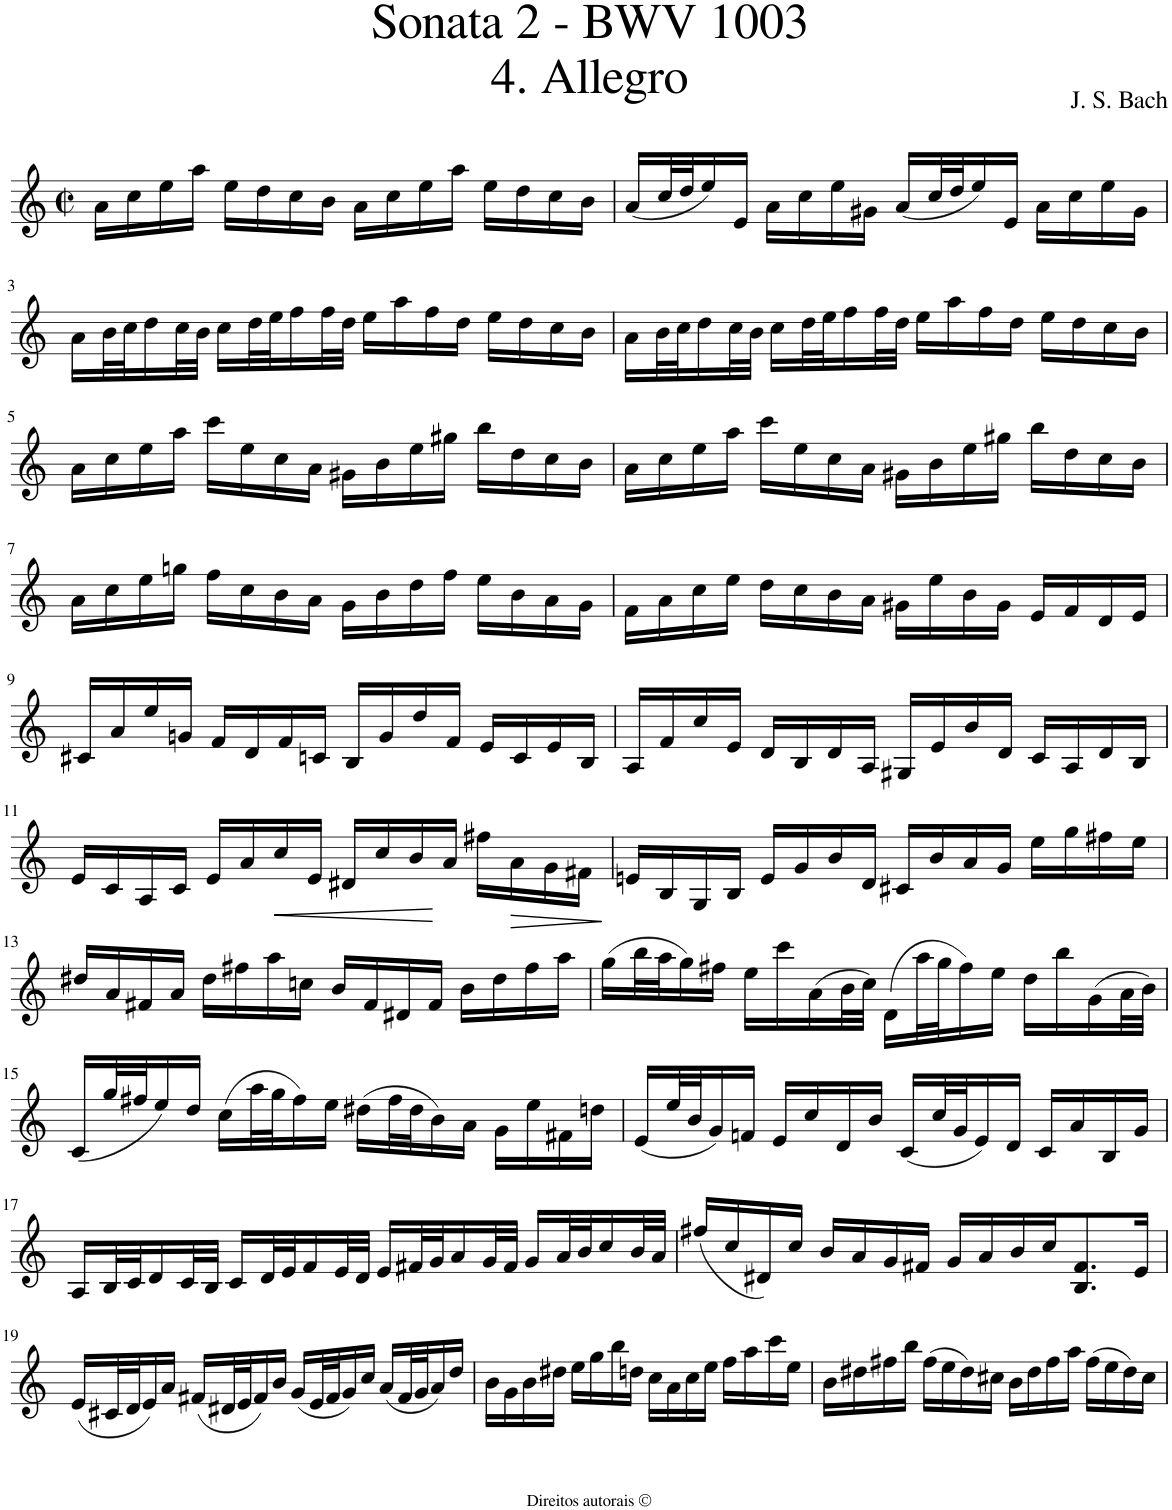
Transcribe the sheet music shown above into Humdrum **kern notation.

**kern	**dynam
*part1	*part1
*staff1	*staff1
*I"Violino	*
*I'Vln	*
*clefG2	*
*k[]	*
*M2/2	*
*met(c|)	*
=1	=1
16a'~>\LL	.
16cc'~>\	.
16ee'~>\	.
16aa'~>\JJ	.
16ee'~>\LL	.
16dd'~>\	.
16cc'~>\	.
16b'~>\JJ	.
16a'~>\LL	.
16cc'~>\	.
16ee'~>\	.
16aa'~>\JJ	.
16ee'~>\LL	.
16dd'~>\	.
16cc'~>\	.
16b'~>\JJ	.
=2	=2
(16a'~>/LL	.
32cc'~>/L	.
32dd'~>/J	.
16ee'~>/)	.
16e'~>/JJ	.
16a'~>\LL	.
16cc'~>\	.
16ee'~>\	.
16g#X'~>\JJ	.
(16a'~>/LL	.
32cc'~>/L	.
32dd'~>/J	.
16ee'~>/)	.
16e'~>/JJ	.
16a'~>\LL	.
16cc'~>\	.
16ee'~>\	.
16g#'~>\JJ	.
!!LO:LB:g=z
=3	=3
16a'~>\LL	.
32b'~>\L	.
32cc'~>\J	.
16dd'~>\	.
32cc'~>\L	.
32b'~>\JJJ	.
16cc'~>\LL	.
32dd'~>\L	.
32ee'~>\J	.
16ff'~>\	.
32ff'~>\L	.
32dd'~>\JJJ	.
16ee'~>\LL	.
16aa'~>\	.
16ff'~>\	.
16dd'~>\JJ	.
16ee'~>\LL	.
16dd'~>\	.
16cc'~>\	.
16b'~>\JJ	.
=4	=4
16a'~>\LL	.
32b'~>\L	.
32cc'~>\J	.
16dd'~>\	.
32cc'~>\L	.
32b'~>\JJJ	.
16cc'~>\LL	.
32dd'~>\L	.
32ee'~>\J	.
16ff'~>\	.
32ff'~>\L	.
32dd'~>\JJJ	.
16ee'~>\LL	.
16aa'~>\	.
16ff'~>\	.
16dd'~>\JJ	.
16ee'~>\LL	.
16dd'~>\	.
16cc'~>\	.
16b'~>\JJ	.
!!LO:LB:g=z
=5	=5
16a'~>\LL	.
16cc'~>\	.
16ee'~>\	.
16aa'~>\JJ	.
16ccc'~>\LL	.
16ee'~>\	.
16cc'~>\	.
16a'~>\JJ	.
16g#X'~>\LL	.
16b'~>\	.
16ee'~>\	.
16gg#X'~>\JJ	.
16bb'~>\LL	.
16dd'~>\	.
16cc'~>\	.
16b'~>\JJ	.
=6	=6
16a'~>\LL	.
16cc'~>\	.
16ee'~>\	.
16aa'~>\JJ	.
16ccc'~>\LL	.
16ee'~>\	.
16cc'~>\	.
16a'~>\JJ	.
16g#X'~>\LL	.
16b'~>\	.
16ee'~>\	.
16gg#X'~>\JJ	.
16bb'~>\LL	.
16dd'~>\	.
16cc'~>\	.
16b'~>\JJ	.
!!LO:LB:g=z
=7	=7
16a'~>\LL	.
16cc'~>\	.
16ee'~>\	.
16ggn'~>\JJ	.
16ff'~>\LL	.
16cc'~>\	.
16b'~>\	.
16a'~>\JJ	.
16g'~>\LL	.
16b'~>\	.
16dd'~>\	.
16ff'~>\JJ	.
16ee'~>\LL	.
16b'~>\	.
16a'~>\	.
16g'~>\JJ	.
=8	=8
16f'~>\LL	.
16a'~>\	.
16cc'~>\	.
16ee'~>\JJ	.
16dd'~>\LL	.
16cc'~>\	.
16b'~>\	.
16a'~>\JJ	.
16g#X'~>\LL	.
16ee'~>\	.
16b'~>\	.
16g#'~>\JJ	.
16e'~>/LL	.
16f'~>/	.
16d'~>/	.
16e'~>/JJ	.
!!LO:LB:g=z
=9	=9
16c#X'~>/LL	.
16a'~>/	.
16ee'~>/	.
16gn'~>/JJ	.
16f'~>/LL	.
16d'~>/	.
16f'~>/	.
16cn'~>/JJ	.
16B'~>/LL	.
16g'~>/	.
16dd'~>/	.
16f'~>/JJ	.
16e'~>/LL	.
16c'~>/	.
16e'~>/	.
16B'~>/JJ	.
=10	=10
16A'~>/LL	.
16f'~>/	.
16cc'~>/	.
16e'~>/JJ	.
16d'~>/LL	.
16B'~>/	.
16d'~>/	.
16A'~>/JJ	.
16G#X'~>/LL	.
16e'~>/	.
16b'~>/	.
16d'~>/JJ	.
16c'~>/LL	.
16A'~>/	.
16d'~>/	.
16B'~>/JJ	.
!!LO:LB:g=z
=11	=11
16e'~>/LL	.
16c'~>/	.
16A'~>/	.
16c'~>/JJ	.
16e'~>/LL	.
16a'~>/	.
!	!LO:HP:b
16cc'~>/	<
16e'~>/JJ	.
16d#X'~>/LL	.
16cc'~>/	.
16b'~>/	.
16a'~>/JJ	[
16ff#X'~>\LL	.
!	!LO:HP:b
16a'~>\	>
16g'~>\	.
16f#X'~>\JJ	.
.	]
=12	=12
16en'~>/LL	.
16B'~>/	.
16G'~>/	.
16B'~>/JJ	.
16e'~>/LL	.
16g'~>/	.
16b'~>/	.
16d'~>/JJ	.
16c#X'~>/LL	.
16b'~>/	.
16a'~>/	.
16g'~>/JJ	.
16ee'~>\LL	.
16gg'~>\	.
16ff#X'~>\	.
16ee'~>\JJ	.
!!LO:LB:g=z
=13	=13
16dd#X'~>/LL	.
16a'~>/	.
16f#X'~>/	.
16a'~>/JJ	.
16dd#'~>\LL	.
16ff#X'~>\	.
16aa'~>\	.
16ccn'~>\JJ	.
16b'~>/LL	.
16f#'~>/	.
16d#X'~>/	.
16f#'~>/JJ	.
16b'~>\LL	.
16dd#'~>\	.
16ff#'~>\	.
16aa'~>\JJ	.
=14	=14
(16gg'~>\LL	.
32bb'~>\L	.
32aa'~>\J	.
16gg'~>\)	.
16ff#X'~>\JJ	.
16ee'~>\LL	.
16ccc'~>\	.
(16a'~>\	.
32b'~>\L	.
32cc'~>\JJJ)	.
(16d'~>\LL	.
32aa'~>\L	.
32gg'~>\J	.
16ff#'~>\)	.
16ee'~>\JJ	.
16dd'~>\LL	.
16bb'~>\	.
(16g'~>\	.
32a'~>\L	.
32b'~>\JJJ)	.
!!LO:LB:g=z
=15	=15
(16c'~>/LL	.
32gg'~>/L	.
32ff#X'~>/J	.
16ee'~>/)	.
16dd'~>/JJ	.
(16cc'~>\LL	.
32aa'~>\L	.
32gg'~>\J	.
16ff#'~>\)	.
16ee'~>\JJ	.
(16dd#X'~>\LL	.
32ff#'~>\L	.
32dd#'~>\J	.
16b'~>\)	.
16a'~>\JJ	.
16g'~>\LL	.
16ee'~>\	.
16f#X'~>\	.
16ddn'~>\JJ	.
=16	=16
(16e'~>/LL	.
32ee'~>/L	.
32b'~>/J	.
16g'~>/)	.
16fn'~>/JJ	.
16e'~>/LL	.
16cc'~>/	.
16d'~>/	.
16b'~>/JJ	.
(16c'~>/LL	.
32cc'~>/L	.
32g'~>/J	.
16e'~>/)	.
16d'~>/JJ	.
16c'~>/LL	.
16a'~>/	.
16B'~>/	.
16g'~>/JJ	.
!!LO:LB:g=z
=17	=17
16A'~>/LL	.
32B'~>/L	.
32c'~>/J	.
16d'~>/	.
32c'~>/L	.
32B'~>/JJJ	.
16c'~>/LL	.
32d'~>/L	.
32e'~>/J	.
16f'~>/	.
32e'~>/L	.
32d'~>/JJJ	.
16e'~>/LL	.
32f#X'~>/L	.
32g'~>/J	.
16a'~>/	.
32g'~>/L	.
32f#'~>/JJJ	.
16g'~>/LL	.
32a'~>/L	.
32b'~>/J	.
16cc'~>/	.
32b'~>/L	.
32a'~>/JJJ	.
=18	=18
(16ff#X'~>/LL	.
16cc'~>/	.
16d#X'~>/)	.
16cc'~>/JJ	.
16b'~>/LL	.
16a'~>/	.
16g'~>/	.
16f#X'~>/JJ	.
16g'~>/LL	.
16a'~>/	.
16b'~>/	.
16cc'~>/J	.
8.B/'~> 8.f#/'~>	.
16e'~>/Jk	.
!!LO:LB:g=z
=19	=19
(16e'~>/LL	.
32c#X'~>/L	.
32d'~>/J	.
16e'~>/)	.
16a'~>/JJ	.
(16f#X'~>/LL	.
32d#X'~>/L	.
32e'~>/J	.
16f#'~>/)	.
16b'~>/JJ	.
(16g'~>/LL	.
32e'~>/L	.
32f#'~>/J	.
16g'~>/)	.
16cc'~>/JJ	.
(16a'~>/LL	.
32f#'~>/L	.
32g'~>/J	.
16a'~>/)	.
16dd'~>/JJ	.
=20	=20
16b'~>\LL	.
16g'~>\	.
16b'~>\	.
16dd#X'~>\JJ	.
16ee'~>\LL	.
16gg'~>\	.
16bb'~>\	.
16ddn'~>\JJ	.
16cc'~>\LL	.
16a'~>\	.
16cc'~>\	.
16ee'~>\JJ	.
16ff'~>\LL	.
16aa'~>\	.
16ccc'~>\	.
16ee'~>\JJ	.
=21	=21
16b'~>\LL	.
16dd#X'~>\	.
16ff#X'~>\	.
16bb'~>\JJ	.
(16ff#'~>\LL	.
16ee'~>\	.
16dd#'~>\)	.
16cc#X'~>\JJ	.
16b'~>\LL	.
16dd#'~>\	.
16ff#'~>\	.
16aa'~>\JJ	.
(16ff#'~>\LL	.
16ee'~>\	.
16dd#'~>\)	.
16cc#'~>\JJ	.
=	=
*-	*-
